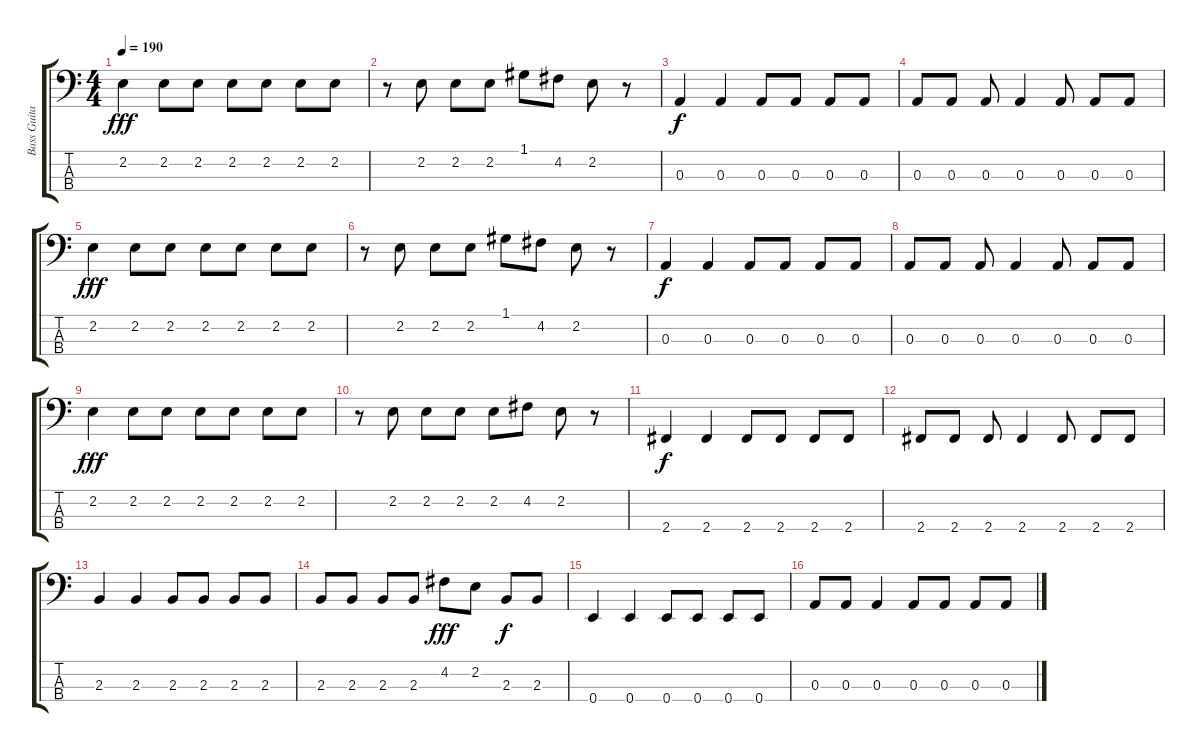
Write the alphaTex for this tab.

\track ("Bass Guitar" "Bass Guita") {instrument electricbasspick}
\staff {score tabs}
\tuning (G2 D2 A1 E1) {hide}
\ts (4 4)
\tempo 190
\clef f4
\ks c
2.2.4{dy fff} 2.2.8 2.2.8 2.2.8 2.2.8 2.2.8 2.2.8 |
r.8 2.2.8 2.2.8 2.2.8 1.1.8 4.2.8 2.2.8 r.8 |
0.3.4{dy f} 0.3.4 0.3.8 0.3.8 0.3.8 0.3.8 |
0.3.8 0.3.8 0.3.8 0.3.4 0.3.8 0.3.8 0.3.8 |
2.2.4{dy fff} 2.2.8 2.2.8 2.2.8 2.2.8 2.2.8 2.2.8 |
r.8 2.2.8 2.2.8 2.2.8 1.1.8 4.2.8 2.2.8 r.8 |
0.3.4{dy f} 0.3.4 0.3.8 0.3.8 0.3.8 0.3.8 |
0.3.8 0.3.8 0.3.8 0.3.4 0.3.8 0.3.8 0.3.8 |
2.2.4{dy fff} 2.2.8 2.2.8 2.2.8 2.2.8 2.2.8 2.2.8 |
r.8 2.2.8 2.2.8 2.2.8 2.2.8 4.2.8 2.2.8 r.8 |
2.4.4{dy f} 2.4.4 2.4.8 2.4.8 2.4.8 2.4.8 |
2.4.8 2.4.8 2.4.8 2.4.4 2.4.8 2.4.8 2.4.8 |
2.3.4 2.3.4 2.3.8 2.3.8 2.3.8 2.3.8 |
2.3.8 2.3.8 2.3.8 2.3.8 4.2.8{dy fff} 2.2.8 2.3.8{dy f} 2.3.8 |
0.4.4 0.4.4 0.4.8 0.4.8 0.4.8 0.4.8 |
0.3.8 0.3.8 0.3.4 0.3.8 0.3.8 0.3.8 0.3.8
